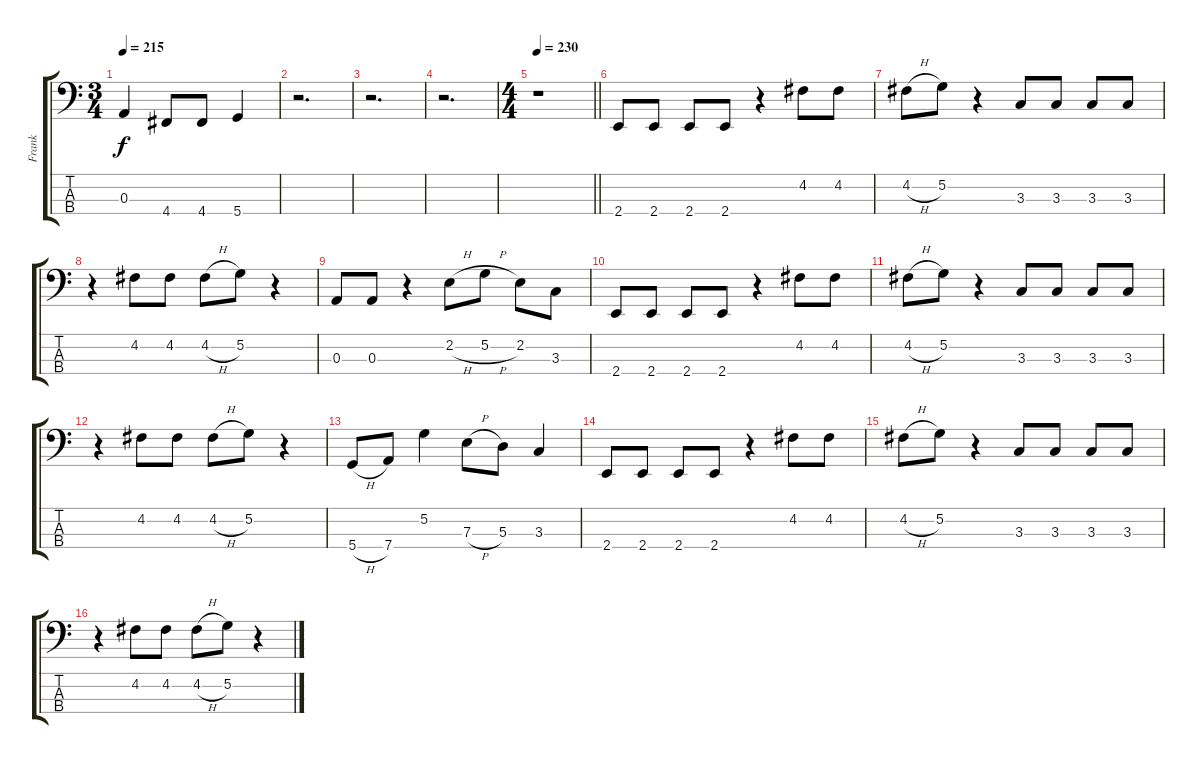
\track ("Frank" "Frank") {instrument electricbassfinger}
\staff {score tabs}
\tuning (G2 D2 A1 D1) {hide}
\ts (3 4)
\tempo 215
\clef f4
\ks c
0.3.4{dy f} 4.4.8 4.4.8 5.4.4 |
r.2{d} |
r.2{d} |
r.2{d} |
\ts (4 4)
\tempo 230
\barLineRight lightlight
r.1 |
2.4.8 2.4.8 2.4.8 2.4.8 r.4 4.2.8 4.2.8 |
4.2{h}.8 5.2.8 r.4 3.3.8 3.3.8 3.3.8 3.3.8 |
r.4 4.2.8 4.2.8 4.2{h}.8 5.2.8 r.4 |
0.3.8 0.3.8 r.4 2.2{h}.8 5.2{h}.8 2.2.8 3.3.8 |
2.4.8 2.4.8 2.4.8 2.4.8 r.4 4.2.8 4.2.8 |
4.2{h}.8 5.2.8 r.4 3.3.8 3.3.8 3.3.8 3.3.8 |
r.4 4.2.8 4.2.8 4.2{h}.8 5.2.8 r.4 |
5.4{h}.8 7.4.8 5.2.4 7.3{h}.8 5.3.8 3.3.4 |
2.4.8 2.4.8 2.4.8 2.4.8 r.4 4.2.8 4.2.8 |
4.2{h}.8 5.2.8 r.4 3.3.8 3.3.8 3.3.8 3.3.8 |
r.4 4.2.8 4.2.8 4.2{h}.8 5.2.8 r.4
